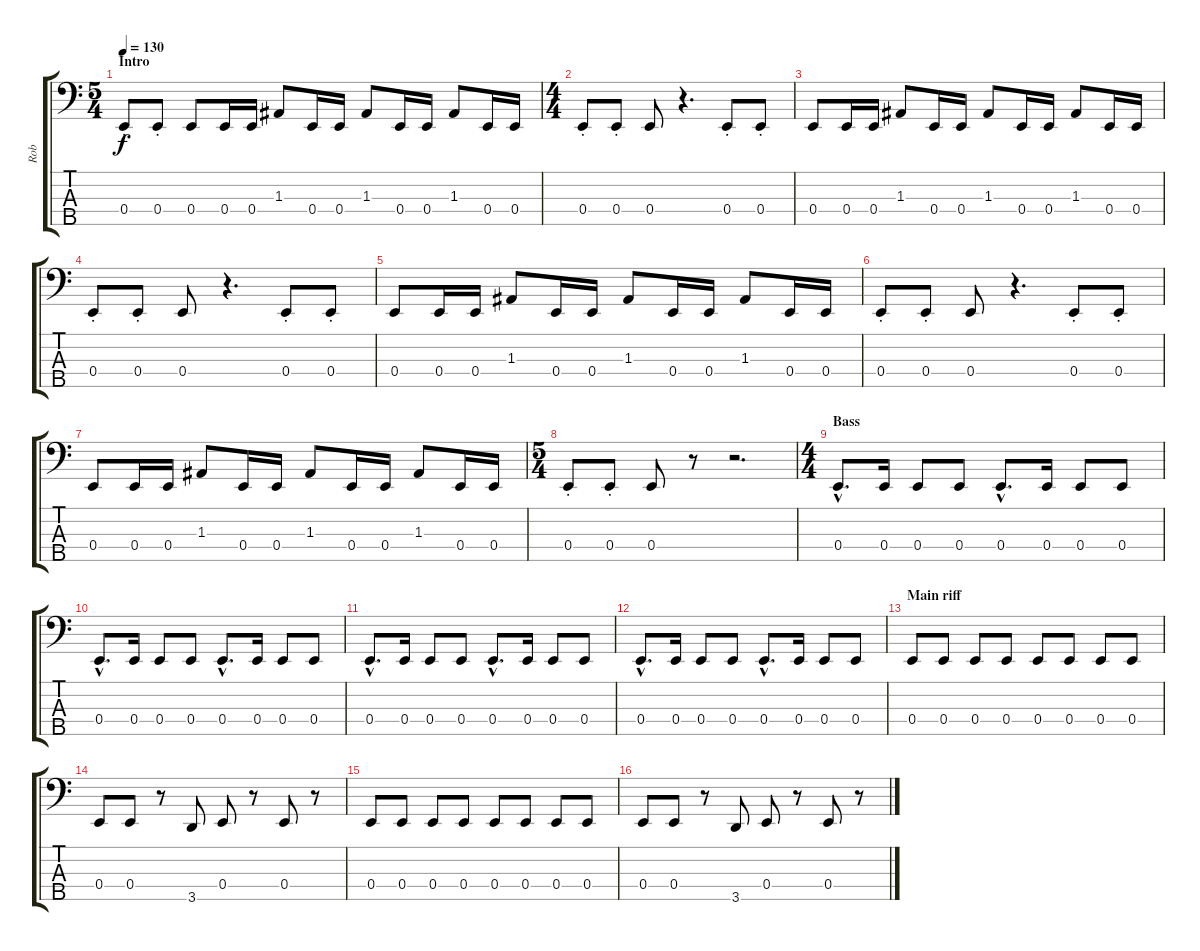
\track ("Rob" "Rob") {instrument electricbassfinger}
\staff {score tabs}
\tuning (G2 D2 A1 E1 B0) {hide}
\ts (5 4)
\section ("" "Intro")
\tempo 130
\clef f4
\ks c
0.4{st}.8{dy f instrument electricbassfinger} 0.4{st}.8 0.4.8 0.4.16 0.4.16 1.3.8 0.4.16 0.4.16 1.3.8 0.4.16 0.4.16 1.3.8 0.4.16 0.4.16 |
\ts (4 4)
0.4{st}.8 0.4{st}.8 0.4.8 r.4{d} 0.4{st}.8 0.4{st}.8 |
0.4.8 0.4.16 0.4.16 1.3.8 0.4.16 0.4.16 1.3.8 0.4.16 0.4.16 1.3.8 0.4.16 0.4.16 |
0.4{st}.8 0.4{st}.8 0.4.8 r.4{d} 0.4{st}.8 0.4{st}.8 |
0.4.8 0.4.16 0.4.16 1.3.8 0.4.16 0.4.16 1.3.8 0.4.16 0.4.16 1.3.8 0.4.16 0.4.16 |
0.4{st}.8 0.4{st}.8 0.4.8 r.4{d} 0.4{st}.8 0.4{st}.8 |
0.4.8 0.4.16 0.4.16 1.3.8 0.4.16 0.4.16 1.3.8 0.4.16 0.4.16 1.3.8 0.4.16 0.4.16 |
\ts (5 4)
0.4{st}.8 0.4{st}.8 0.4.8 r.8 r.2{d} |
\ts (4 4)
\section ("" "Bass")
0.4{hac}.8{d} 0.4.16 0.4.8 0.4.8 0.4{hac}.8{d} 0.4.16 0.4.8 0.4.8 |
0.4{hac}.8{d} 0.4.16 0.4.8 0.4.8 0.4{hac}.8{d} 0.4.16 0.4.8 0.4.8 |
0.4{hac}.8{d} 0.4.16 0.4.8 0.4.8 0.4{hac}.8{d} 0.4.16 0.4.8 0.4.8 |
0.4{hac}.8{d} 0.4.16 0.4.8 0.4.8 0.4{hac}.8{d} 0.4.16 0.4.8 0.4.8 |
\section ("" "Main riff")
0.4.8 0.4.8 0.4.8 0.4.8 0.4.8 0.4.8 0.4.8 0.4.8 |
0.4.8 0.4.8 r.8 3.5.8 0.4.8 r.8 0.4.8 r.8 |
0.4.8 0.4.8 0.4.8 0.4.8 0.4.8 0.4.8 0.4.8 0.4.8 |
0.4.8 0.4.8 r.8 3.5.8 0.4.8 r.8 0.4.8 r.8
